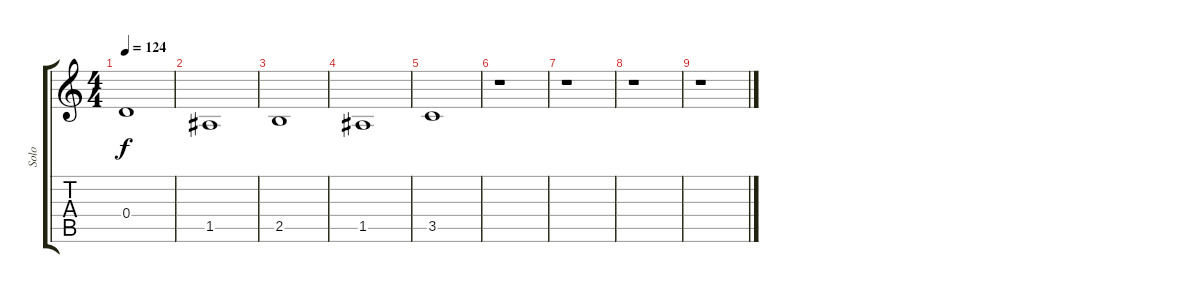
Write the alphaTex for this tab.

\track ("Solo" "Solo") {instrument electricguitarjazz}
\staff {score tabs}
\tuning (E4 B3 G3 D3 A2 E2) {hide}
\ts (4 4)
\tempo 124
\clef g2
\ks c
0.4.1{dy f} |
1.5.1 |
2.5.1 |
1.5.1 |
3.5.1 |
r.1 |
r.1 |
r.1 |
r.1
